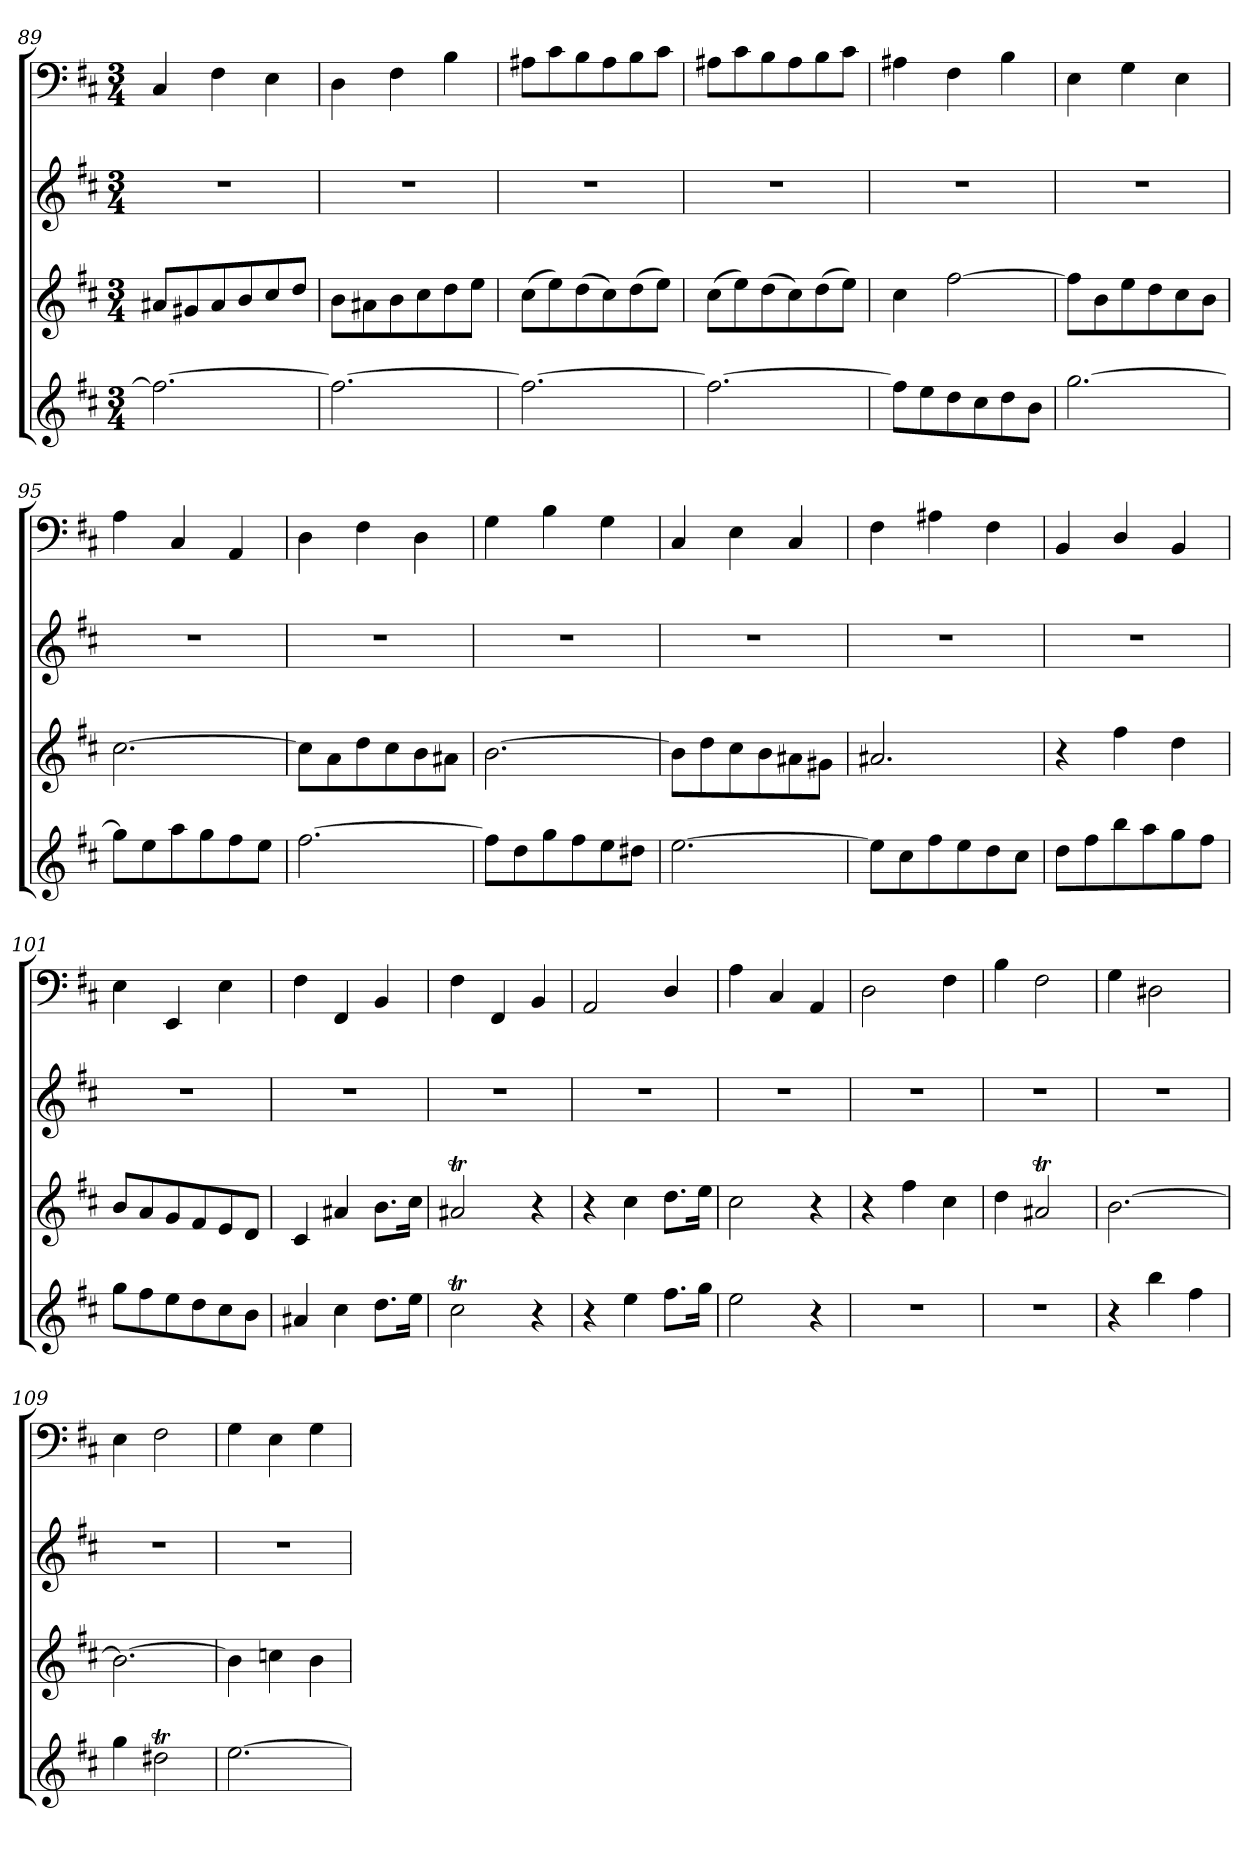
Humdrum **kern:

**kern	**kern	**kern	**kern
*part4	*part3	*part2	*part1
*staff4	*staff3	*staff2	*staff1
*clefG2	*clefG2	*clefG2	*clefF4
*k[f#c#]	*k[f#c#]	*k[f#c#]	*k[f#c#]
*b:	*b:	*b:	*b:
*M3/4	*M3/4	*M3/4	*M3/4
=89	=89	=89	=89
2.ff#\_	8a#X/L	2.r	4C#/
.	8g#X/	.	.
.	8a#/	.	4F#\
.	8b/	.	.
.	8cc#/	.	4E\
.	8dd/J	.	.
=90	=90	=90	=90
2.ff#\_	8b\L	2.r	4D\
.	8a#X\	.	.
.	8b\	.	4F#\
.	8cc#\	.	.
.	8dd\	.	4B\
.	8ee\J	.	.
=91	=91	=91	=91
2.ff#\_	(8cc#\L	2.r	8A#X\L
.	8ee\)	.	8c#\
.	(8dd\	.	8B\
.	8cc#\)	.	8A#\
.	(8dd\	.	8B\
.	8ee\J)	.	8c#\J
=92	=92	=92	=92
2.ff#\_	(8cc#\L	2.r	8A#X\L
.	8ee\)	.	8c#\
.	(8dd\	.	8B\
.	8cc#\)	.	8A#\
.	(8dd\	.	8B\
.	8ee\J)	.	8c#\J
=93	=93	=93	=93
8ff#\L]	4cc#\	2.r	4A#X\
8ee\	.	.	.
8dd\	[2ff#\	.	4F#\
8cc#\	.	.	.
8dd\	.	.	4B\
8b\J	.	.	.
=94	=94	=94	=94
[2.gg\	8ff#\L]	2.r	4E\
.	8b\	.	.
.	8ee\	.	4G\
.	8dd\	.	.
.	8cc#\	.	4E\
.	8b\J	.	.
=95	=95	=95	=95
8gg\L]	[2.cc#\	2.r	4A\
8ee\	.	.	.
8aa\	.	.	4C#/
8gg\	.	.	.
8ff#\	.	.	4AA/
8ee\J	.	.	.
=96	=96	=96	=96
[2.ff#\	8cc#\L]	2.r	4D\
.	8a\	.	.
.	8dd\	.	4F#\
.	8cc#\	.	.
.	8b\	.	4D\
.	8a#X\J	.	.
=97	=97	=97	=97
8ff#\L]	[2.b\	2.r	4G\
8dd\	.	.	.
8gg\	.	.	4B\
8ff#\	.	.	.
8ee\	.	.	4G\
8dd#X\J	.	.	.
=98	=98	=98	=98
[2.ee\	8b\L]	2.r	4C#/
.	8dd\	.	.
.	8cc#\	.	4E\
.	8b\	.	.
.	8a#X\	.	4C#/
.	8g#X\J	.	.
=99	=99	=99	=99
8ee\L]	2.a#X/	2.r	4F#\
8cc#\	.	.	.
8ff#\	.	.	4A#X\
8ee\	.	.	.
8dd\	.	.	4F#\
8cc#\J	.	.	.
=100	=100	=100	=100
8dd\L	4r	2.r	4BB/
8ff#\	.	.	.
8bb\	4ff#\	.	4D/
8aa\	.	.	.
8gg\	4dd\	.	4BB/
8ff#\J	.	.	.
=101	=101	=101	=101
8gg\L	8b/L	2.r	4E\
8ff#\	8a/	.	.
8ee\	8g/	.	4EE/
8dd\	8f#/	.	.
8cc#\	8e/	.	4E\
8b\J	8d/J	.	.
=102	=102	=102	=102
4a#X/	4c#/	2.r	4F#\
4cc#\	4a#X/	.	4FF#/
8.dd\L	8.b\L	.	4BB/
16ee\Jk	16cc#\Jk	.	.
=103	=103	=103	=103
2cc#t\	2a#Xt/	2.r	4F#\
.	.	.	4FF#/
4r	4r	.	4BB/
=104	=104	=104	=104
4r	4r	2.r	2AA/
4ee\	4cc#\	.	.
8.ff#\L	8.dd\L	.	4D/
16gg\Jk	16ee\Jk	.	.
=105	=105	=105	=105
2ee\	2cc#\	2.r	4A\
.	.	.	4C#/
4r	4r	.	4AA/
=106	=106	=106	=106
2.r	4r	2.r	2D\
.	4ff#\	.	.
.	4cc#\	.	4F#\
=107	=107	=107	=107
2.r	4dd\	2.r	4B\
.	2a#Xt/	.	2F#\
=108	=108	=108	=108
4r	[2.b\	2.r	4G\
4bb\	.	.	2D#X\
4ff#\	.	.	.
=109	=109	=109	=109
4gg\	2.b\_	2.r	4E\
2dd#Xt\	.	.	2F#\
=110	=110	=110	=110
[2.ee\	4b\]	2.r	4G\
.	4ccn\	.	4E\
.	4b\	.	4G\
=	=	=	=
*-	*-	*-	*-
